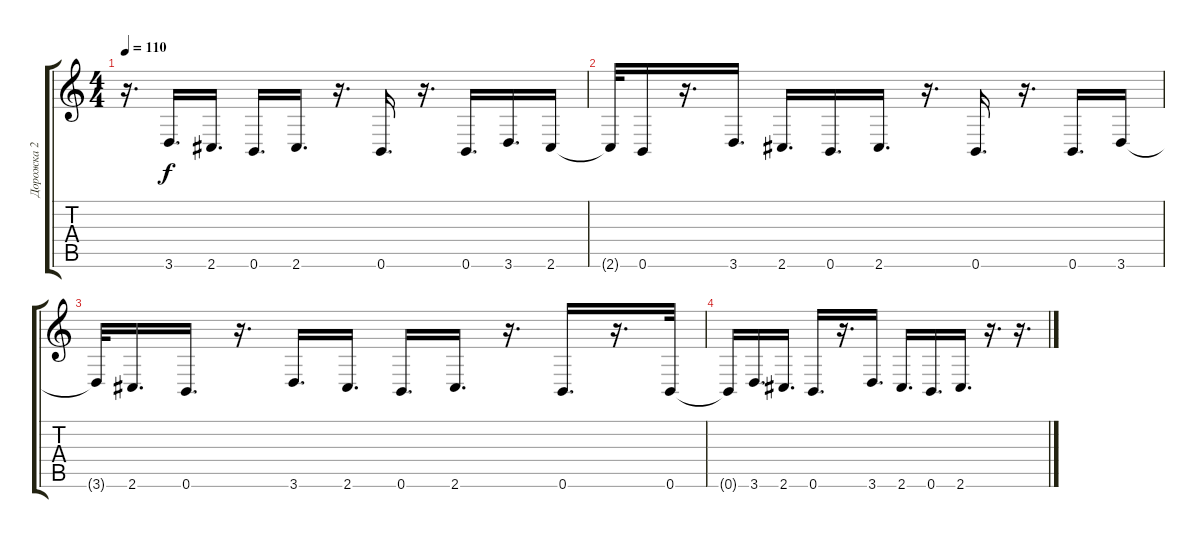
\track ("Дорожка 2" "Дорожка 2") {instrument distortionguitar}
\staff {score tabs}
\tuning (Db4 Ab3 E3 B2 Gb2 B1) {hide}
\ts (4 4)
\tempo 110
\clef g2
\ks c
r.16{d dy f} 3.6.16{d} 2.6.16{d} 0.6.16{d} 2.6.16{d} r.16{d} 0.6.16{d} r.16{d} 0.6.16{d} 3.6.16{d} 2.6.16 |
2.6{t}.32 0.6.16 r.16{d} 3.6.16{d} 2.6.16{d} 0.6.16{d} 2.6.16{d} r.16{d} 0.6.16{d} r.16{d} 0.6.16{d} 3.6.16 |
3.6{t}.32 2.6.16{d} 0.6.16{d} r.16{d} 3.6.16{d} 2.6.16{d} 0.6.16{d} 2.6.16{d} r.16{d} 0.6.16{d} r.16{d} 0.6.32 |
0.6{t}.16 3.6.16{d} 2.6.16{d} 0.6.16{d} r.16{d} 3.6.16{d} 2.6.16{d} 0.6.16{d} 2.6.16{d} r.16{d} r.16{d}
